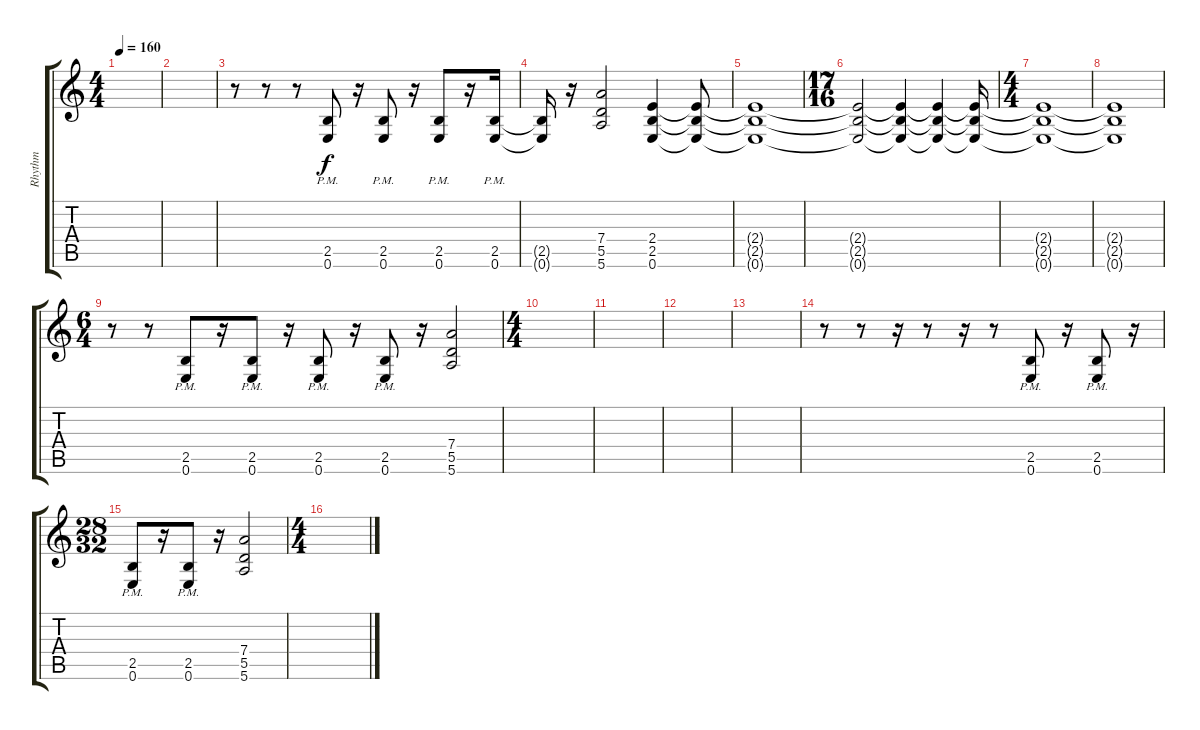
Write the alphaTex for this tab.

\track ("Rhythm" "Rhythm") {instrument distortionguitar}
\staff {score tabs}
\tuning (E4 B3 G3 D3 A2 E2) {hide}
\ts (4 4)
\tempo 160
\clef g2
\ks c
|
|
r.8{volume 16 instrument distortionguitar} r.8 r.8 (2.5{pm} 0.6{pm}).8 r.16 (2.5{pm} 0.6{pm}).8 r.16 (2.5{pm} 0.6{pm}).8 r.16 (2.5{pm} 0.6{pm}).16 |
(2.5{t} 0.6{t}).16 r.16 (7.4 5.5 5.6).2 (2.4 2.5 0.6).4 (2.4{t} 2.5{t} 0.6{t}).8 |
(2.4{t} 2.5{t} 0.6{t}).1 |
\ts (17 16)
(2.4{t} 2.5{t} 0.6{t}).2 (2.4{t} 2.5{t} 0.6{t}).4 (2.4{t} 2.5{t} 0.6{t}).4 (2.4{t} 2.5{t} 0.6{t}).16 |
\ts (4 4)
(2.4{t} 2.5{t} 0.6{t}).1 |
(2.4{t} 2.5{t} 0.6{t}).1 |
\ts (6 4)
r.8 r.8 (2.5{pm} 0.6{pm}).8 r.16 (2.5{pm} 0.6{pm}).8 r.16 (2.5{pm} 0.6{pm}).8 r.16 (2.5{pm} 0.6{pm}).8 r.16 (7.4 5.5 5.6).2 |
\ts (4 4)
|
|
|
|
r.8 r.8 r.16 r.8 r.16 r.8 (2.5{pm} 0.6{pm}).8{volume 16} r.16 (2.5{pm} 0.6{pm}).8 r.16 |
\ts (28 32)
(2.5{pm} 0.6{pm}).8 r.16 (2.5{pm} 0.6{pm}).8 r.16 (7.4 5.5 5.6).2 |
\ts (4 4)
